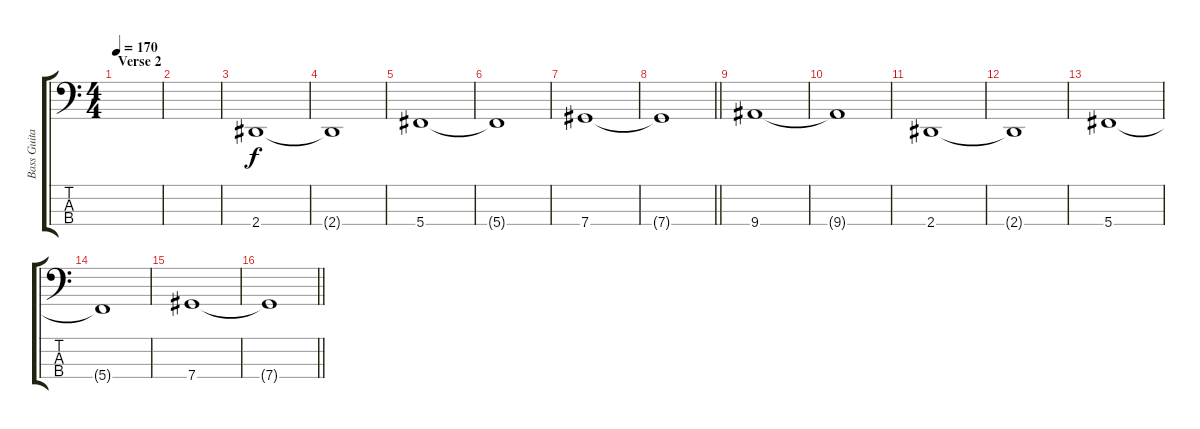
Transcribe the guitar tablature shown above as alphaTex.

\track ("Bass Guitar" "Bass Guita") {instrument electricbassfinger}
\staff {score tabs}
\tuning (Gb2 Db2 Ab1 Db1) {hide}
\ts (4 4)
\section ("" "Verse 2")
\tempo 170
\clef f4
\ks c
|
|
2.4.1{volume 13} |
2.4{t}.1 |
5.4.1 |
5.4{t}.1 |
7.4.1 |
\barLineRight lightlight
7.4{t}.1 |
9.4.1 |
9.4{t}.1 |
2.4.1 |
2.4{t}.1 |
5.4.1 |
5.4{t}.1 |
7.4.1 |
\barLineRight lightlight
7.4{t}.1
